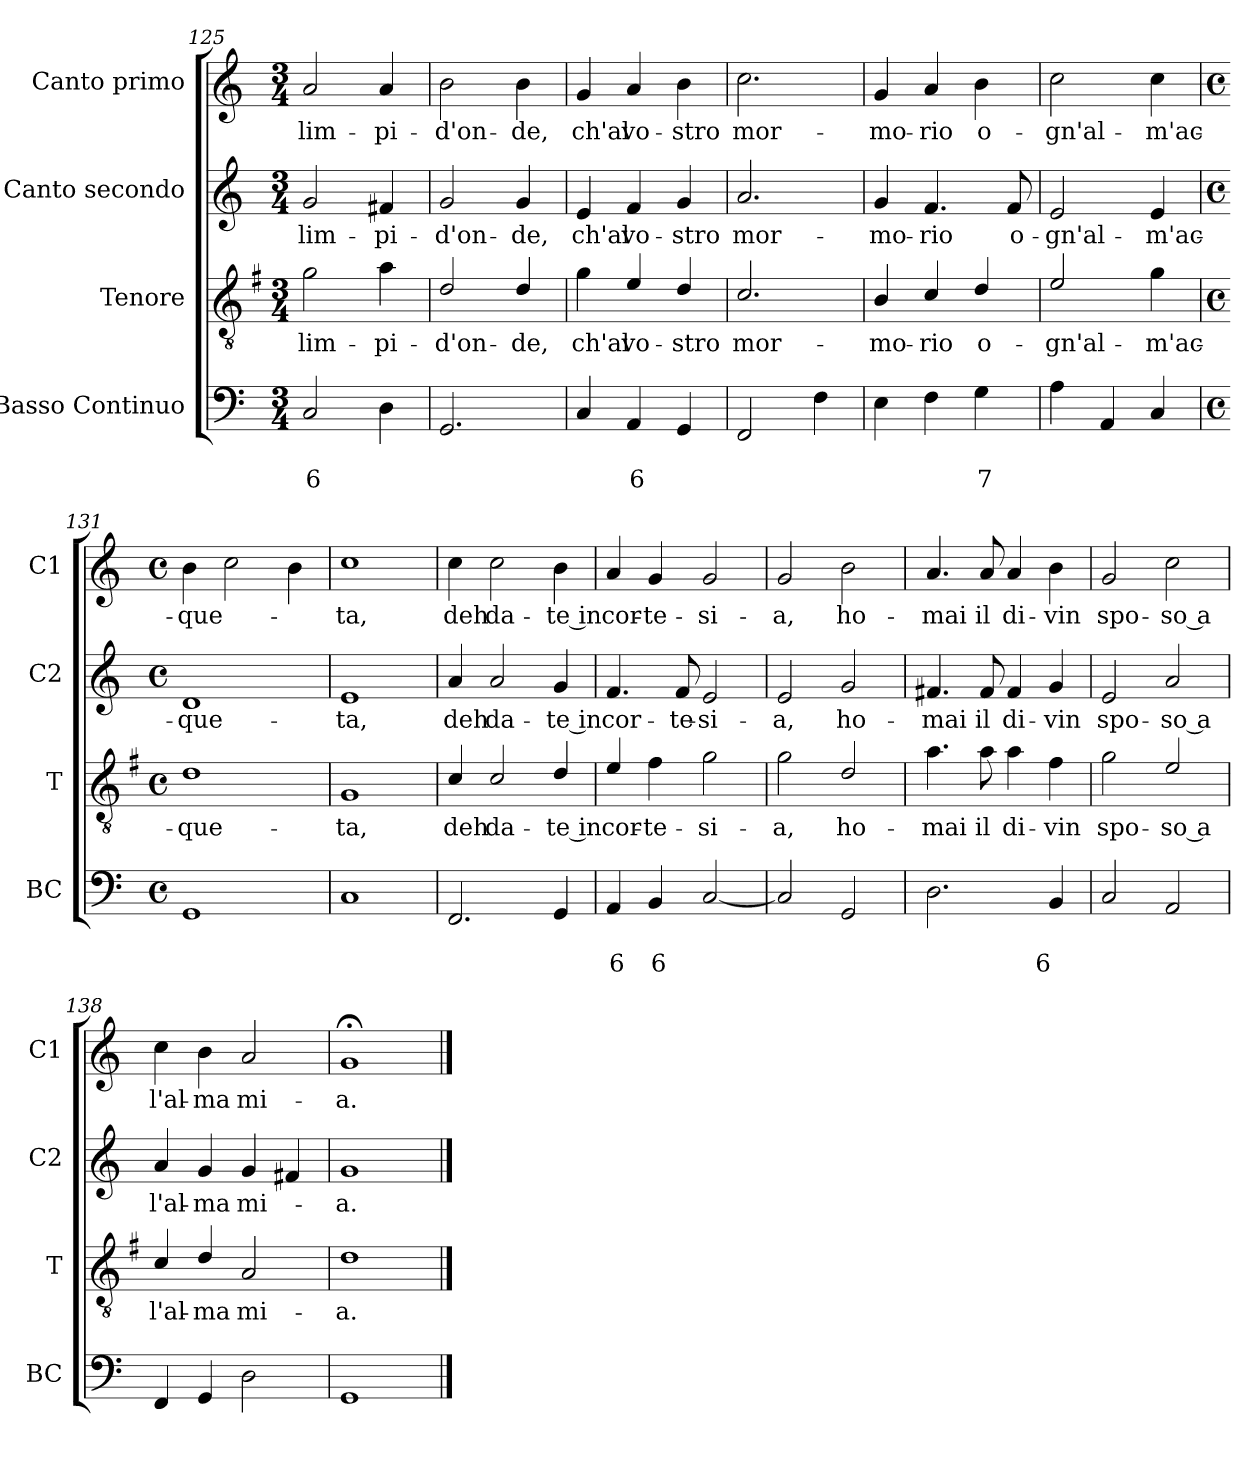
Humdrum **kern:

**kern	**text	**text	**kern	**text	**kern	**text	**kern	**text
*part4	*part4	*part4	*part3	*part3	*part2	*part2	*part1	*part1
*staff4	*staff4	*staff4	*staff3	*staff3	*staff2	*staff2	*staff1	*staff1
*I"Basso Continuo	*	*	*I"Tenore	*	*I"Canto secondo	*	*I"Canto primo	*
*I'BC	*	*	*I'T	*	*I'C2	*	*I'C1	*
*clefF4	*	*	*clefGv2	*	*clefG2	*	*clefG2	*
*	*	*	*ITrd4c7	*	*	*	*	*
*k[]	*	*	*k[]	*	*k[]	*	*k[]	*
*C:	*	*	*C:	*	*C:	*	*C:	*
*M3/4	*	*	*M3/4	*	*M3/4	*	*M3/4	*
=125	=125	=125	=125	=125	=125	=125	=125	=125
!	!	!LO:LY:b	!	!LO:LY:b	!	!LO:LY:b	!	!LO:LY:b
2C/	.	6	2c\	lim-	2g/	lim-	2a/	lim-
!	!	!	!	!LO:LY:b	!	!LO:LY:b	!	!LO:LY:b
4D\	.	.	4d\	-pi-	4f#X/	-pi-	4a/	-pi-
=126	=126	=126	=126	=126	=126	=126	=126	=126
!	!	!	!	!LO:LY:b	!	!LO:LY:b	!	!LO:LY:b
2.GG/	.	.	2G/	-d'on-	2g/	-d'on-	2b\	-d'on-
!	!	!	!	!LO:LY:b	!	!LO:LY:b	!	!LO:LY:b
.	.	.	4G/	-de,	4g/	-de,	4b\	-de,
=127	=127	=127	=127	=127	=127	=127	=127	=127
!	!	!	!	!LO:LY:b	!	!LO:LY:b	!	!LO:LY:b
4C/	.	.	4c\	ch'al	4e/	ch'al	4g/	ch'al
!	!	!LO:LY:b	!	!LO:LY:b	!	!LO:LY:b	!	!LO:LY:b
4AA/	.	6	4A/	vo-	4f/	vo-	4a/	vo-
!	!	!	!	!LO:LY:b	!	!LO:LY:b	!	!LO:LY:b
4GG/	.	.	4G/	-stro	4g/	-stro	4b\	-stro
=128	=128	=128	=128	=128	=128	=128	=128	=128
!	!	!	!	!LO:LY:b	!	!LO:LY:b	!	!LO:LY:b
2FF/	.	.	2.F/	mor-	2.a/	mor-	2.cc\	mor-
4F\	.	.	.	.	.	.	.	.
=129	=129	=129	=129	=129	=129	=129	=129	=129
!	!	!	!	!LO:LY:b	!	!LO:LY:b	!	!LO:LY:b
4E\	.	.	4E/	-mo-	4g/	-mo-	4g/	-mo-
!	!	!	!	!LO:LY:b	!	!LO:LY:b	!	!LO:LY:b
4F\	.	.	4F/	-rio	4.f/	-rio	4a/	-rio
!	!	!LO:LY:b	!	!LO:LY:b	!	!	!	!LO:LY:b
4G\	.	7	4G/	o-	.	.	4b\	o-
!	!	!	!	!	!	!LO:LY:b	!	!
.	.	.	.	.	8f/	o-	.	.
=130	=130	=130	=130	=130	=130	=130	=130	=130
!	!	!	!	!LO:LY:b	!	!LO:LY:b	!	!LO:LY:b
4A\	.	.	2A/	-gn'al-	2e/	-gn'al-	2cc\	-gn'al-
4AA/	.	.	.	.	.	.	.	.
!	!	!	!	!LO:LY:b	!	!LO:LY:b	!	!LO:LY:b
4C/	.	.	4c\	-m'ac-	4e/	-m'ac-	4cc\	-m'ac-
=131	=131	=131	=131	=131	=131	=131	=131	=131
*M4/4	*	*	*M4/4	*	*M4/4	*	*M4/4	*
*met(c)	*	*	*met(c)	*	*met(c)	*	*met(c)	*
!	!	!	!	!LO:LY:b	!	!LO:LY:b	!	!LO:LY:b
1GG	.	.	1G	-que-	1d	-que-	4b\	-que-
.	.	.	.	.	.	.	2cc\	.
.	.	.	.	.	.	.	4b\	.
=132	=132	=132	=132	=132	=132	=132	=132	=132
!	!	!	!	!LO:LY:b	!	!LO:LY:b	!	!LO:LY:b
1C	.	.	1C	-ta,	1e	-ta,	1cc	-ta,
!!LO:LB:g=z
=133	=133	=133	=133	=133	=133	=133	=133	=133
!	!	!	!	!LO:LY:b	!	!LO:LY:b	!	!LO:LY:b
2.FF/	.	.	4F/	deh	4a/	deh	4cc\	deh
!	!	!	!	!LO:LY:b	!	!LO:LY:b	!	!LO:LY:b
.	.	.	2F/	da-	2a/	da-	2cc\	da-
!	!	!	!	!LO:LY:b	!	!LO:LY:b	!	!LO:LY:b
4GG/	.	.	4G/	-te in	4g/	-te in	4b\	-te in
=134	=134	=134	=134	=134	=134	=134	=134	=134
!	!	!LO:LY:b	!	!LO:LY:b	!	!LO:LY:b	!	!LO:LY:b
4AA/	.	6	4A/	cor-	4.f/	cor-	4a/	cor-
!	!	!LO:LY:b	!	!LO:LY:b	!	!	!	!LO:LY:b
4BB/	.	6	4B\	-te-	.	.	4g/	-te-
!	!	!	!	!	!	!LO:LY:b	!	!
.	.	.	.	.	8f/	-te-	.	.
!	!	!	!	!LO:LY:b	!	!LO:LY:b	!	!LO:LY:b
[2C/	.	.	2c\	-si-	2e/	-si-	2g/	-si-
=135	=135	=135	=135	=135	=135	=135	=135	=135
!	!	!	!	!LO:LY:b	!	!LO:LY:b	!	!LO:LY:b
2C/]	.	.	2c\	-a,	2e/	-a,	2g/	-a,
!	!	!	!	!LO:LY:b	!	!LO:LY:b	!	!LO:LY:b
2GG/	.	.	2G/	ho-	2g/	ho-	2b\	ho-
=136	=136	=136	=136	=136	=136	=136	=136	=136
!	!	!	!	!LO:LY:b	!	!LO:LY:b	!	!LO:LY:b
2.D\	.	.	4.d\	-mai	4.f#X/	-mai	4.a/	-mai
!	!	!	!	!LO:LY:b	!	!LO:LY:b	!	!LO:LY:b
.	.	.	8d\	il	8f#/	il	8a/	il
!	!	!	!	!LO:LY:b	!	!LO:LY:b	!	!LO:LY:b
.	.	.	4d\	di-	4f#/	di-	4a/	di-
!	!	!LO:LY:b	!	!LO:LY:b	!	!LO:LY:b	!	!LO:LY:b
4BB/	.	6	4B\	-vin	4g/	-vin	4b\	-vin
=137	=137	=137	=137	=137	=137	=137	=137	=137
!	!	!	!	!LO:LY:b	!	!LO:LY:b	!	!LO:LY:b
2C/	.	.	2c\	spo-	2e/	spo-	2g/	spo-
!	!	!	!	!LO:LY:b	!	!LO:LY:b	!	!LO:LY:b
2AA/	.	.	2A/	-so a	2a/	-so a	2cc\	-so a
=138	=138	=138	=138	=138	=138	=138	=138	=138
!	!	!	!	!LO:LY:b	!	!LO:LY:b	!	!LO:LY:b
4FF/	.	.	4F/	l'al-	4a/	l'al-	4cc\	l'al-
!	!	!	!	!LO:LY:b	!	!LO:LY:b	!	!LO:LY:b
4GG/	.	.	4G/	-ma	4g/	-ma	4b\	-ma
!	!	!	!	!LO:LY:b	!	!LO:LY:b	!	!LO:LY:b
2D\	.	.	2D/	mi-	4g/	mi-	2a/	mi-
.	.	.	.	.	4f#X/	.	.	.
=139	=139	=139	=139	=139	=139	=139	=139	=139
!	!	!	!	!LO:LY:b	!	!LO:LY:b	!	!LO:LY:b
1GG	.	.	1G	-a.	1g	-a.	1g;<	-a.
==	==	==	==	==	==	==	==	==
*-	*-	*-	*-	*-	*-	*-	*-	*-
